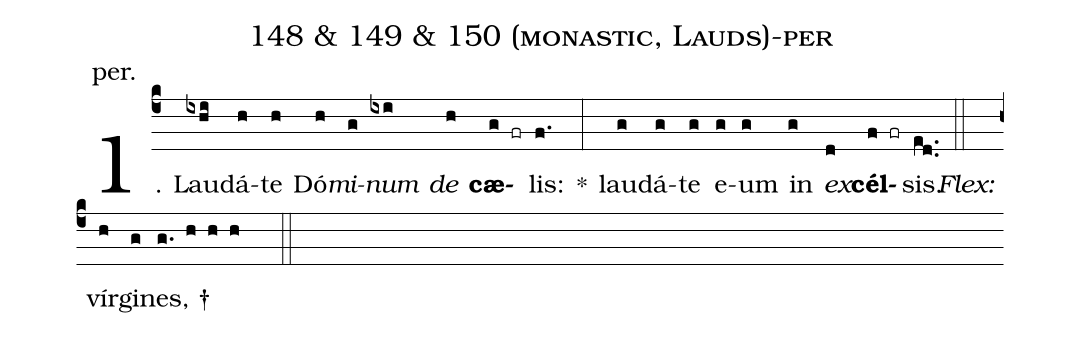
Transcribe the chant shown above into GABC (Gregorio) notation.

name: 148 & 149 & 150 (monastic, Lauds)-per;
annotation: per.;
%%
(c4)1. Lau(ixhi)dá(h)te(h) Dó(h)<i>mi</i>(g)<i>num</i>(ixi) <i>de</i>(h) <b>cæ</b>(g fr)lis:(f.) *(:) lau(g)dá(g)te(g) e(g)um(g) in(g) <i>ex</i>(d)<b>cél</b>(f fr)sis.(ed..) (::)
<i>Flex:</i>()  vír(h)gi(g)nes, †(g. h h h  ::)
